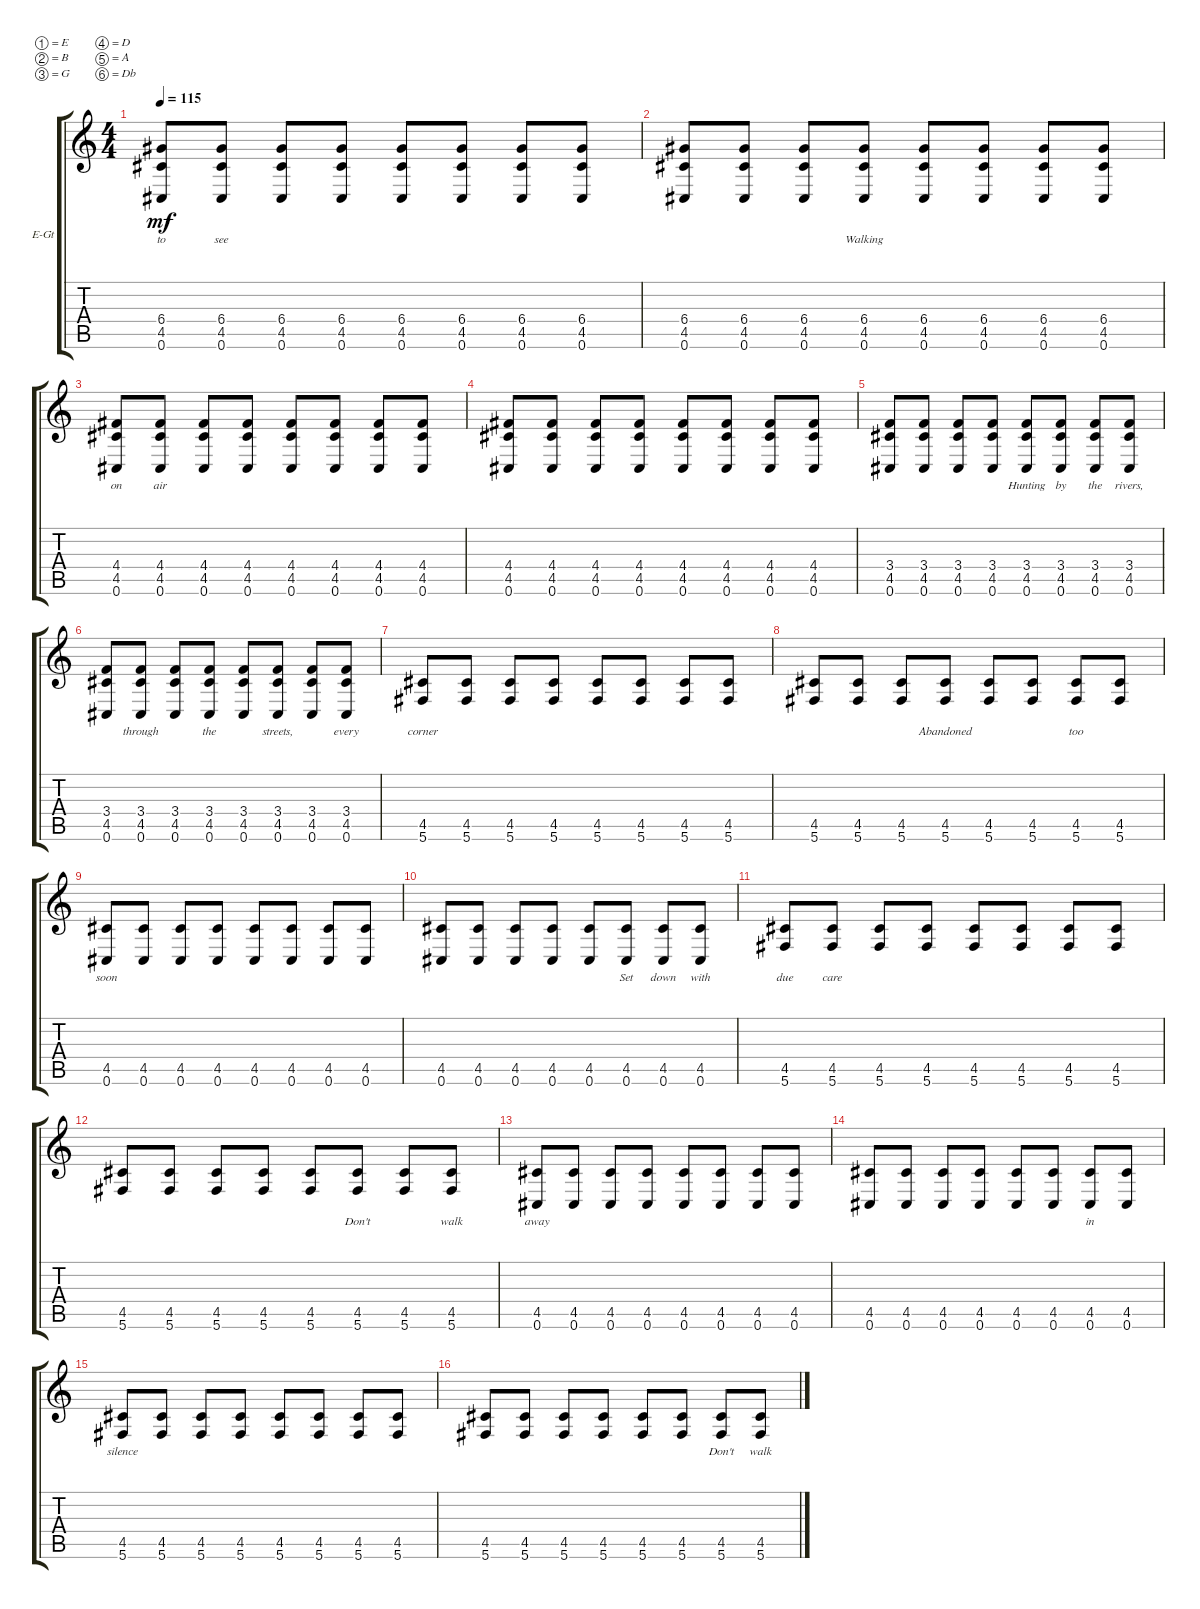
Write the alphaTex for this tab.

\defaultSystemsLayout 4
\bracketExtendMode groupsimilarinstruments
\firstSystemTrackNameOrientation horizontal
\otherSystemsTrackNameOrientation horizontal
\track ("Electric Guitar" "E-Gt") {instrument electricguitarclean}
\staff {score tabs}
\tuning (E4 B3 G3 D3 A2 Db2)
\ts (4 4)
\tempo 115
\clef g2
\ks c
(0.6 4.5 6.4).8{lyrics (0 "to") lyrics (1 "") lyrics (2 "") lyrics (3 "") lyrics (4 "") dy mf} (0.6 4.5 6.4).8{lyrics (0 "see") lyrics (1 "") lyrics (2 "") lyrics (3 "") lyrics (4 "")} (0.6 4.5 6.4).8{lyrics (0 "") lyrics (1 "") lyrics (2 "") lyrics (3 "") lyrics (4 "")} (0.6 4.5 6.4).8{lyrics (0 "") lyrics (1 "") lyrics (2 "") lyrics (3 "") lyrics (4 "")} (0.6 4.5 6.4).8{lyrics (0 "") lyrics (1 "") lyrics (2 "") lyrics (3 "") lyrics (4 "")} (0.6 4.5 6.4).8{lyrics (0 "") lyrics (1 "") lyrics (2 "") lyrics (3 "") lyrics (4 "")} (0.6 4.5 6.4).8{lyrics (0 "") lyrics (1 "") lyrics (2 "") lyrics (3 "") lyrics (4 "")} (0.6 4.5 6.4).8{lyrics (0 "") lyrics (1 "") lyrics (2 "") lyrics (3 "") lyrics (4 "")} |
(0.6 4.5 6.4).8{lyrics (0 "") lyrics (1 "") lyrics (2 "") lyrics (3 "") lyrics (4 "")} (0.6 4.5 6.4).8{lyrics (0 "") lyrics (1 "") lyrics (2 "") lyrics (3 "") lyrics (4 "")} (0.6 4.5 6.4).8{lyrics (0 "") lyrics (1 "") lyrics (2 "") lyrics (3 "") lyrics (4 "")} (0.6 4.5 6.4).8{lyrics (0 "Walking") lyrics (1 "") lyrics (2 "") lyrics (3 "") lyrics (4 "")} (0.6 4.5 6.4).8{lyrics (0 "") lyrics (1 "") lyrics (2 "") lyrics (3 "") lyrics (4 "")} (0.6 4.5 6.4).8{lyrics (0 "") lyrics (1 "") lyrics (2 "") lyrics (3 "") lyrics (4 "")} (0.6 4.5 6.4).8{lyrics (0 "") lyrics (1 "") lyrics (2 "") lyrics (3 "") lyrics (4 "")} (0.6 4.5 6.4).8{lyrics (0 "") lyrics (1 "") lyrics (2 "") lyrics (3 "") lyrics (4 "")} |
(0.6 4.5 4.4).8{lyrics (0 "on") lyrics (1 "") lyrics (2 "") lyrics (3 "") lyrics (4 "")} (0.6 4.5 4.4).8{lyrics (0 "air") lyrics (1 "") lyrics (2 "") lyrics (3 "") lyrics (4 "")} (0.6 4.5 4.4).8{lyrics (0 "") lyrics (1 "") lyrics (2 "") lyrics (3 "") lyrics (4 "")} (0.6 4.5 4.4).8{lyrics (0 "") lyrics (1 "") lyrics (2 "") lyrics (3 "") lyrics (4 "")} (0.6 4.5 4.4).8{lyrics (0 "") lyrics (1 "") lyrics (2 "") lyrics (3 "") lyrics (4 "")} (0.6 4.5 4.4).8{lyrics (0 "") lyrics (1 "") lyrics (2 "") lyrics (3 "") lyrics (4 "")} (0.6 4.5 4.4).8{lyrics (0 "") lyrics (1 "") lyrics (2 "") lyrics (3 "") lyrics (4 "")} (0.6 4.5 4.4).8{lyrics (0 "") lyrics (1 "") lyrics (2 "") lyrics (3 "") lyrics (4 "")} |
(0.6 4.5 4.4).8{lyrics (0 "") lyrics (1 "") lyrics (2 "") lyrics (3 "") lyrics (4 "")} (0.6 4.5 4.4).8{lyrics (0 "") lyrics (1 "") lyrics (2 "") lyrics (3 "") lyrics (4 "")} (0.6 4.5 4.4).8{lyrics (0 "") lyrics (1 "") lyrics (2 "") lyrics (3 "") lyrics (4 "")} (0.6 4.5 4.4).8{lyrics (0 "") lyrics (1 "") lyrics (2 "") lyrics (3 "") lyrics (4 "")} (0.6 4.5 4.4).8{lyrics (0 "") lyrics (1 "") lyrics (2 "") lyrics (3 "") lyrics (4 "")} (0.6 4.5 4.4).8{lyrics (0 "") lyrics (1 "") lyrics (2 "") lyrics (3 "") lyrics (4 "")} (0.6 4.5 4.4).8{lyrics (0 "") lyrics (1 "") lyrics (2 "") lyrics (3 "") lyrics (4 "")} (0.6 4.5 4.4).8{lyrics (0 "") lyrics (1 "") lyrics (2 "") lyrics (3 "") lyrics (4 "")} |
(0.6 4.5 3.4).8{lyrics (0 "") lyrics (1 "") lyrics (2 "") lyrics (3 "") lyrics (4 "")} (0.6 4.5 3.4).8{lyrics (0 "") lyrics (1 "") lyrics (2 "") lyrics (3 "") lyrics (4 "")} (0.6 4.5 3.4).8{lyrics (0 "") lyrics (1 "") lyrics (2 "") lyrics (3 "") lyrics (4 "")} (0.6 4.5 3.4).8{lyrics (0 "") lyrics (1 "") lyrics (2 "") lyrics (3 "") lyrics (4 "")} (0.6 4.5 3.4).8{lyrics (0 "Hunting") lyrics (1 "") lyrics (2 "") lyrics (3 "") lyrics (4 "")} (0.6 4.5 3.4).8{lyrics (0 "by") lyrics (1 "") lyrics (2 "") lyrics (3 "") lyrics (4 "")} (0.6 4.5 3.4).8{lyrics (0 "the") lyrics (1 "") lyrics (2 "") lyrics (3 "") lyrics (4 "")} (0.6 4.5 3.4).8{lyrics (0 "rivers,") lyrics (1 "") lyrics (2 "") lyrics (3 "") lyrics (4 "")} |
(0.6 4.5 3.4).8{lyrics (0 "") lyrics (1 "") lyrics (2 "") lyrics (3 "") lyrics (4 "")} (0.6 4.5 3.4).8{lyrics (0 "through") lyrics (1 "") lyrics (2 "") lyrics (3 "") lyrics (4 "")} (0.6 4.5 3.4).8{lyrics (0 "") lyrics (1 "") lyrics (2 "") lyrics (3 "") lyrics (4 "")} (0.6 4.5 3.4).8{lyrics (0 "the") lyrics (1 "") lyrics (2 "") lyrics (3 "") lyrics (4 "")} (0.6 4.5 3.4).8{lyrics (0 "") lyrics (1 "") lyrics (2 "") lyrics (3 "") lyrics (4 "")} (0.6 4.5 3.4).8{lyrics (0 "streets,") lyrics (1 "") lyrics (2 "") lyrics (3 "") lyrics (4 "")} (0.6 4.5 3.4).8{lyrics (0 "") lyrics (1 "") lyrics (2 "") lyrics (3 "") lyrics (4 "")} (0.6 4.5 3.4).8{lyrics (0 "every") lyrics (1 "") lyrics (2 "") lyrics (3 "") lyrics (4 "")} |
(5.6 4.5).8{lyrics (0 "corner") lyrics (1 "") lyrics (2 "") lyrics (3 "") lyrics (4 "")} (5.6 4.5).8{lyrics (0 "") lyrics (1 "") lyrics (2 "") lyrics (3 "") lyrics (4 "")} (5.6 4.5).8{lyrics (0 "") lyrics (1 "") lyrics (2 "") lyrics (3 "") lyrics (4 "")} (5.6 4.5).8{lyrics (0 "") lyrics (1 "") lyrics (2 "") lyrics (3 "") lyrics (4 "")} (5.6 4.5).8{lyrics (0 "") lyrics (1 "") lyrics (2 "") lyrics (3 "") lyrics (4 "")} (5.6 4.5).8{lyrics (0 "") lyrics (1 "") lyrics (2 "") lyrics (3 "") lyrics (4 "")} (5.6 4.5).8{lyrics (0 "") lyrics (1 "") lyrics (2 "") lyrics (3 "") lyrics (4 "")} (5.6 4.5).8{lyrics (0 "") lyrics (1 "") lyrics (2 "") lyrics (3 "") lyrics (4 "")} |
(5.6 4.5).8{lyrics (0 "") lyrics (1 "") lyrics (2 "") lyrics (3 "") lyrics (4 "")} (5.6 4.5).8{lyrics (0 "") lyrics (1 "") lyrics (2 "") lyrics (3 "") lyrics (4 "")} (5.6 4.5).8{lyrics (0 "") lyrics (1 "") lyrics (2 "") lyrics (3 "") lyrics (4 "")} (5.6 4.5).8{lyrics (0 "Abandoned") lyrics (1 "") lyrics (2 "") lyrics (3 "") lyrics (4 "")} (5.6 4.5).8{lyrics (0 "") lyrics (1 "") lyrics (2 "") lyrics (3 "") lyrics (4 "")} (5.6 4.5).8{lyrics (0 "") lyrics (1 "") lyrics (2 "") lyrics (3 "") lyrics (4 "")} (5.6 4.5).8{lyrics (0 "too") lyrics (1 "") lyrics (2 "") lyrics (3 "") lyrics (4 "")} (5.6 4.5).8{lyrics (0 "") lyrics (1 "") lyrics (2 "") lyrics (3 "") lyrics (4 "")} |
(0.6 4.5).8{lyrics (0 "soon") lyrics (1 "") lyrics (2 "") lyrics (3 "") lyrics (4 "")} (0.6 4.5).8{lyrics (0 "") lyrics (1 "") lyrics (2 "") lyrics (3 "") lyrics (4 "")} (0.6 4.5).8{lyrics (0 "") lyrics (1 "") lyrics (2 "") lyrics (3 "") lyrics (4 "")} (0.6 4.5).8{lyrics (0 "") lyrics (1 "") lyrics (2 "") lyrics (3 "") lyrics (4 "")} (0.6 4.5).8{lyrics (0 "") lyrics (1 "") lyrics (2 "") lyrics (3 "") lyrics (4 "")} (0.6 4.5).8{lyrics (0 "") lyrics (1 "") lyrics (2 "") lyrics (3 "") lyrics (4 "")} (0.6 4.5).8{lyrics (0 "") lyrics (1 "") lyrics (2 "") lyrics (3 "") lyrics (4 "")} (0.6 4.5).8{lyrics (0 "") lyrics (1 "") lyrics (2 "") lyrics (3 "") lyrics (4 "")} |
(0.6 4.5).8{lyrics (0 "") lyrics (1 "") lyrics (2 "") lyrics (3 "") lyrics (4 "")} (0.6 4.5).8{lyrics (0 "") lyrics (1 "") lyrics (2 "") lyrics (3 "") lyrics (4 "")} (0.6 4.5).8{lyrics (0 "") lyrics (1 "") lyrics (2 "") lyrics (3 "") lyrics (4 "")} (0.6 4.5).8{lyrics (0 "") lyrics (1 "") lyrics (2 "") lyrics (3 "") lyrics (4 "")} (0.6 4.5).8{lyrics (0 "") lyrics (1 "") lyrics (2 "") lyrics (3 "") lyrics (4 "")} (0.6 4.5).8{lyrics (0 "Set") lyrics (1 "") lyrics (2 "") lyrics (3 "") lyrics (4 "")} (0.6 4.5).8{lyrics (0 "down") lyrics (1 "") lyrics (2 "") lyrics (3 "") lyrics (4 "")} (0.6 4.5).8{lyrics (0 "with") lyrics (1 "") lyrics (2 "") lyrics (3 "") lyrics (4 "")} |
(5.6 4.5).8{lyrics (0 "due") lyrics (1 "") lyrics (2 "") lyrics (3 "") lyrics (4 "")} (5.6 4.5).8{lyrics (0 "care") lyrics (1 "") lyrics (2 "") lyrics (3 "") lyrics (4 "")} (5.6 4.5).8{lyrics (0 "") lyrics (1 "") lyrics (2 "") lyrics (3 "") lyrics (4 "")} (5.6 4.5).8{lyrics (0 "") lyrics (1 "") lyrics (2 "") lyrics (3 "") lyrics (4 "")} (5.6 4.5).8{lyrics (0 "") lyrics (1 "") lyrics (2 "") lyrics (3 "") lyrics (4 "")} (5.6 4.5).8{lyrics (0 "") lyrics (1 "") lyrics (2 "") lyrics (3 "") lyrics (4 "")} (5.6 4.5).8{lyrics (0 "") lyrics (1 "") lyrics (2 "") lyrics (3 "") lyrics (4 "")} (5.6 4.5).8{lyrics (0 "") lyrics (1 "") lyrics (2 "") lyrics (3 "") lyrics (4 "")} |
(5.6 4.5).8{lyrics (0 "") lyrics (1 "") lyrics (2 "") lyrics (3 "") lyrics (4 "")} (5.6 4.5).8{lyrics (0 "") lyrics (1 "") lyrics (2 "") lyrics (3 "") lyrics (4 "")} (5.6 4.5).8{lyrics (0 "") lyrics (1 "") lyrics (2 "") lyrics (3 "") lyrics (4 "")} (5.6 4.5).8{lyrics (0 "") lyrics (1 "") lyrics (2 "") lyrics (3 "") lyrics (4 "")} (5.6 4.5).8{lyrics (0 "") lyrics (1 "") lyrics (2 "") lyrics (3 "") lyrics (4 "")} (5.6 4.5).8{lyrics (0 "Don't") lyrics (1 "") lyrics (2 "") lyrics (3 "") lyrics (4 "")} (5.6 4.5).8{lyrics (0 "") lyrics (1 "") lyrics (2 "") lyrics (3 "") lyrics (4 "")} (5.6 4.5).8{lyrics (0 "walk") lyrics (1 "") lyrics (2 "") lyrics (3 "") lyrics (4 "")} |
(0.6 4.5).8{lyrics (0 "away") lyrics (1 "") lyrics (2 "") lyrics (3 "") lyrics (4 "")} (0.6 4.5).8{lyrics (0 "") lyrics (1 "") lyrics (2 "") lyrics (3 "") lyrics (4 "")} (0.6 4.5).8{lyrics (0 "") lyrics (1 "") lyrics (2 "") lyrics (3 "") lyrics (4 "")} (0.6 4.5).8{lyrics (0 "") lyrics (1 "") lyrics (2 "") lyrics (3 "") lyrics (4 "")} (0.6 4.5).8{lyrics (0 "") lyrics (1 "") lyrics (2 "") lyrics (3 "") lyrics (4 "")} (0.6 4.5).8{lyrics (0 "") lyrics (1 "") lyrics (2 "") lyrics (3 "") lyrics (4 "")} (0.6 4.5).8{lyrics (0 "") lyrics (1 "") lyrics (2 "") lyrics (3 "") lyrics (4 "")} (0.6 4.5).8{lyrics (0 "") lyrics (1 "") lyrics (2 "") lyrics (3 "") lyrics (4 "")} |
(0.6 4.5).8{lyrics (0 "") lyrics (1 "") lyrics (2 "") lyrics (3 "") lyrics (4 "")} (0.6 4.5).8{lyrics (0 "") lyrics (1 "") lyrics (2 "") lyrics (3 "") lyrics (4 "")} (0.6 4.5).8{lyrics (0 "") lyrics (1 "") lyrics (2 "") lyrics (3 "") lyrics (4 "")} (0.6 4.5).8{lyrics (0 "") lyrics (1 "") lyrics (2 "") lyrics (3 "") lyrics (4 "")} (0.6 4.5).8{lyrics (0 "") lyrics (1 "") lyrics (2 "") lyrics (3 "") lyrics (4 "")} (0.6 4.5).8{lyrics (0 "") lyrics (1 "") lyrics (2 "") lyrics (3 "") lyrics (4 "")} (0.6 4.5).8{lyrics (0 "in") lyrics (1 "") lyrics (2 "") lyrics (3 "") lyrics (4 "")} (0.6 4.5).8{lyrics (0 "") lyrics (1 "") lyrics (2 "") lyrics (3 "") lyrics (4 "")} |
(5.6 4.5).8{lyrics (0 "silence") lyrics (1 "") lyrics (2 "") lyrics (3 "") lyrics (4 "")} (5.6 4.5).8{lyrics (0 "") lyrics (1 "") lyrics (2 "") lyrics (3 "") lyrics (4 "")} (5.6 4.5).8{lyrics (0 "") lyrics (1 "") lyrics (2 "") lyrics (3 "") lyrics (4 "")} (5.6 4.5).8{lyrics (0 "") lyrics (1 "") lyrics (2 "") lyrics (3 "") lyrics (4 "")} (5.6 4.5).8{lyrics (0 "") lyrics (1 "") lyrics (2 "") lyrics (3 "") lyrics (4 "")} (5.6 4.5).8{lyrics (0 "") lyrics (1 "") lyrics (2 "") lyrics (3 "") lyrics (4 "")} (5.6 4.5).8{lyrics (0 "") lyrics (1 "") lyrics (2 "") lyrics (3 "") lyrics (4 "")} (5.6 4.5).8{lyrics (0 "") lyrics (1 "") lyrics (2 "") lyrics (3 "") lyrics (4 "")} |
(5.6 4.5).8{lyrics (0 "") lyrics (1 "") lyrics (2 "") lyrics (3 "") lyrics (4 "")} (5.6 4.5).8{lyrics (0 "") lyrics (1 "") lyrics (2 "") lyrics (3 "") lyrics (4 "")} (5.6 4.5).8{lyrics (0 "") lyrics (1 "") lyrics (2 "") lyrics (3 "") lyrics (4 "")} (5.6 4.5).8{lyrics (0 "") lyrics (1 "") lyrics (2 "") lyrics (3 "") lyrics (4 "")} (5.6 4.5).8{lyrics (0 "") lyrics (1 "") lyrics (2 "") lyrics (3 "") lyrics (4 "")} (5.6 4.5).8{lyrics (0 "") lyrics (1 "") lyrics (2 "") lyrics (3 "") lyrics (4 "")} (5.6 4.5).8{lyrics (0 "Don't") lyrics (1 "") lyrics (2 "") lyrics (3 "") lyrics (4 "")} (5.6 4.5).8{lyrics (0 "walk") lyrics (1 "") lyrics (2 "") lyrics (3 "") lyrics (4 "")}
